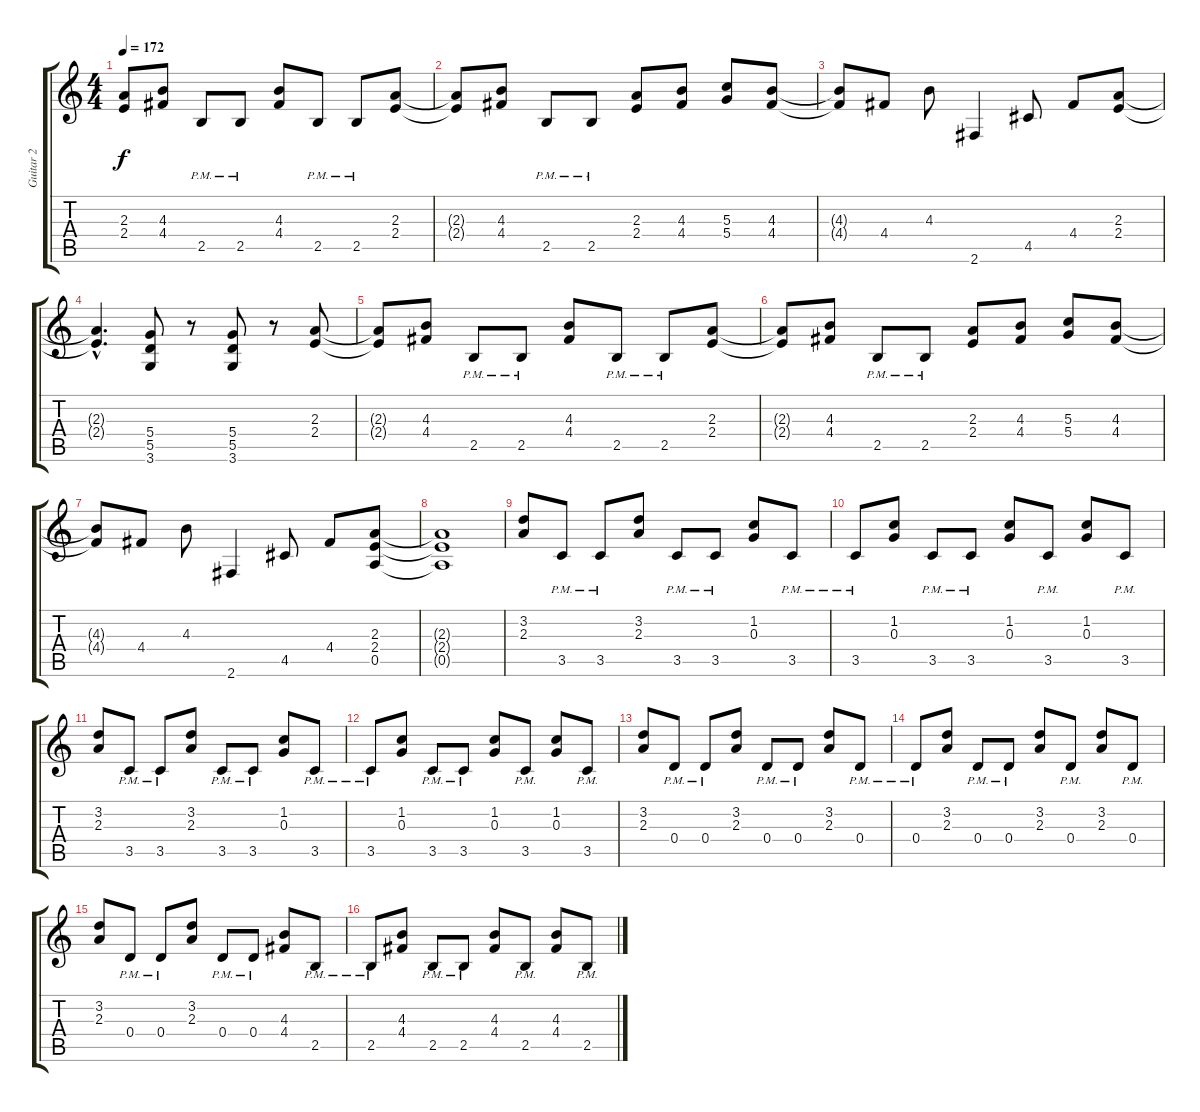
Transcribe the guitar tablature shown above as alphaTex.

\track ("Guitar 2" "Guitar 2") {instrument overdrivenguitar}
\staff {score tabs}
\tuning (E4 B3 G3 D3 A2 E2) {hide}
\ts (4 4)
\tempo 172
\clef g2
\ks c
(2.3{t} 2.4{t}).8{dy f} (4.3 4.4).8 2.5{pm}.8 2.5{pm}.8 (4.3 4.4).8 2.5{pm}.8 2.5{pm}.8 (2.3 2.4).8 |
(2.3{t} 2.4{t}).8 (4.3 4.4).8 2.5{pm}.8 2.5{pm}.8 (2.3 2.4).8 (4.3 4.4).8 (5.3 5.4).8 (4.3 4.4).8 |
(4.3{t} 4.4{t}).8 4.4.8 4.3.8 2.6.4 4.5.8 4.4.8 (2.3 2.4).8 |
(2.3{hac t} 2.4{hac t}).4{d} (5.4 5.5 3.6).8 r.8 (5.4 5.5 3.6).8 r.8 (2.3 2.4).8 |
(2.3{t} 2.4{t}).8 (4.3 4.4).8 2.5{pm}.8 2.5{pm}.8 (4.3 4.4).8 2.5{pm}.8 2.5{pm}.8 (2.3 2.4).8 |
(2.3{t} 2.4{t}).8 (4.3 4.4).8 2.5{pm}.8 2.5{pm}.8 (2.3 2.4).8 (4.3 4.4).8 (5.3 5.4).8 (4.3 4.4).8 |
(4.3{t} 4.4{t}).8 4.4.8 4.3.8 2.6.4 4.5.8 4.4.8 (2.3 2.4 0.5).8 |
(2.3{t} 2.4{t} 0.5{t}).1 |
(3.2 2.3).8 3.5{pm}.8 3.5{pm}.8 (3.2 2.3).8 3.5{pm}.8 3.5{pm}.8 (1.2 0.3).8 3.5{pm}.8 |
3.5{pm}.8 (1.2 0.3).8 3.5{pm}.8 3.5{pm}.8 (1.2 0.3).8 3.5{pm}.8 (1.2 0.3).8 3.5{pm}.8 |
(3.2 2.3).8 3.5{pm}.8 3.5{pm}.8 (3.2 2.3).8 3.5{pm}.8 3.5{pm}.8 (1.2 0.3).8 3.5{pm}.8 |
3.5{pm}.8 (1.2 0.3).8 3.5{pm}.8 3.5{pm}.8 (1.2 0.3).8 3.5{pm}.8 (1.2 0.3).8 3.5{pm}.8 |
(3.2 2.3).8 0.4{pm}.8 0.4{pm}.8 (3.2 2.3).8 0.4{pm}.8 0.4{pm}.8 (3.2 2.3).8 0.4{pm}.8 |
0.4{pm}.8 (3.2 2.3).8 0.4{pm}.8 0.4{pm}.8 (3.2 2.3).8 0.4{pm}.8 (3.2 2.3).8 0.4{pm}.8 |
(3.2 2.3).8 0.4{pm}.8 0.4{pm}.8 (3.2 2.3).8 0.4{pm}.8 0.4{pm}.8 (4.3 4.4).8 2.5{pm}.8 |
2.5{pm}.8 (4.3 4.4).8 2.5{pm}.8 2.5{pm}.8 (4.3 4.4).8 2.5{pm}.8 (4.3 4.4).8 2.5{pm}.8
